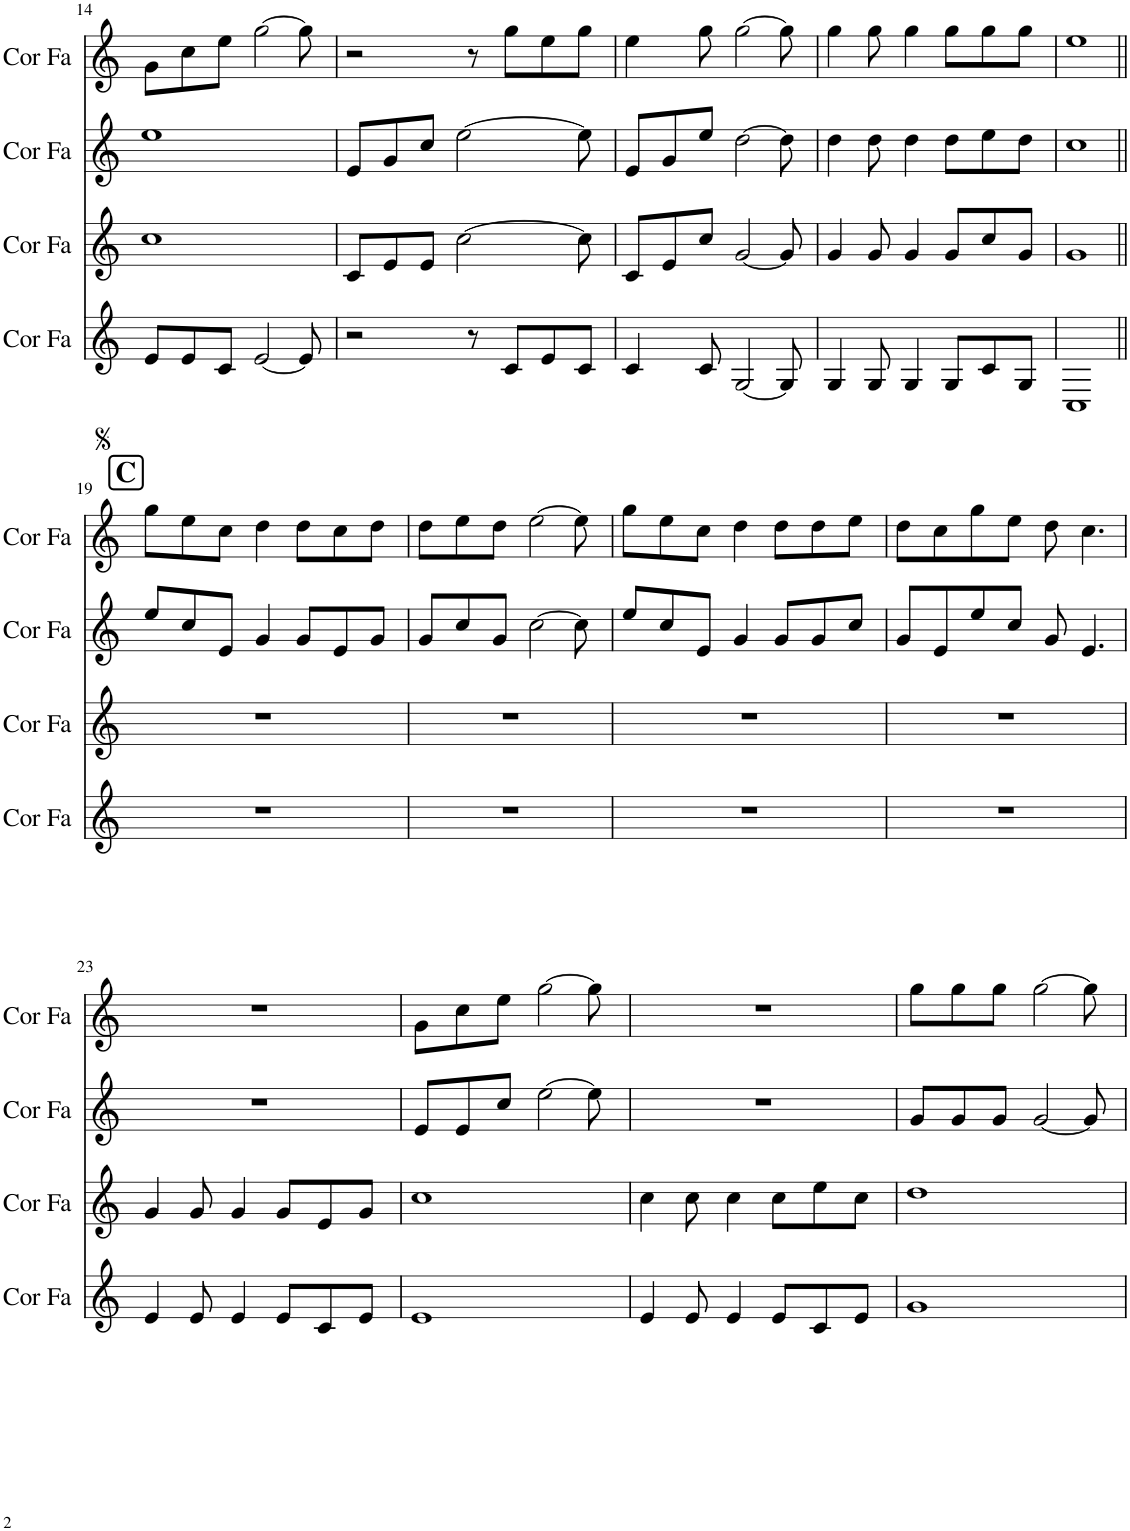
**kern	**kern	**kern	**kern
*part4	*part3	*part2	*part1
*staff4	*staff3	*staff2	*staff1
*I"Cor en Fa	*I"Cor en Fa	*I"Cor en Fa	*I"Cor en Fa
*I'Cor Fa	*I'Cor Fa	*I'Cor Fa	*I'Cor Fa
!!LO:PB:g=z
*clefG2	*clefG2	*clefG2	*clefG2
*Trd4c7	*Trd4c7	*Trd4c7	*Trd4c7
*k[]	*k[]	*k[]	*k[]
*M4/4	*M4/4	*M4/4	*M4/4
=14	=14	=14	=14
8e/L	1cc	1ee	8g\L
8e/	.	.	8cc\
8c/J	.	.	8ee\J
[2e/	.	.	[2gg\
8e/]	.	.	8gg\]
=15	=15	=15	=15
2r	8c/L	8e/L	2r
.	8e/	8g/	.
.	8e/J	8cc/J	.
.	[2cc\	[2ee\	.
8r	.	.	8r
8c/L	.	.	8gg\L
8e/	.	.	8ee\
8c/J	8cc\]	8ee\]	8gg\J
=16	=16	=16	=16
4c/	8c/L	8e/L	4ee\
.	8e/	8g/	.
8c/	8cc/J	8ee/J	8gg\
[2G/	[2g/	[2dd\	[2gg\
8G/]	8g/]	8dd\]	8gg\]
=17	=17	=17	=17
4G/	4g/	4dd\	4gg\
8G/	8g/	8dd\	8gg\
4G/	4g/	4dd\	4gg\
8G/L	8g/L	8dd\L	8gg\L
8c/	8cc/	8ee\	8gg\
8G/J	8g/J	8dd\J	8gg\J
=18	=18	=18	=18
1C	1g	1cc	1ee
!!LO:LB:g=z
!!LO:REH:place=s1:a:B:cj:fs=14:t=C
=19||	=19||	=19||	=19||
1r	1r	8ee/L	8gg\L
.	.	8cc/	8ee\
.	.	8e/J	8cc\J
.	.	4g/	4dd\
.	.	8g/L	8dd\L
.	.	8e/	8cc\
.	.	8g/J	8dd\J
=20	=20	=20	=20
1r	1r	8g/L	8dd\L
.	.	8cc/	8ee\
.	.	8g/J	8dd\J
.	.	[2cc\	[2ee\
.	.	8cc\]	8ee\]
=21	=21	=21	=21
1r	1r	8ee/L	8gg\L
.	.	8cc/	8ee\
.	.	8e/J	8cc\J
.	.	4g/	4dd\
.	.	8g/L	8dd\L
.	.	8g/	8dd\
.	.	8cc/J	8ee\J
=22	=22	=22	=22
1r	1r	8g/L	8dd\L
.	.	8e/	8cc\
.	.	8ee/	8gg\
.	.	8cc/J	8ee\J
.	.	8g/	8dd\
.	.	4.e/	4.cc\
!!LO:LB:g=z
=23	=23	=23	=23
4e/	4g/	1r	1r
8e/	8g/	.	.
4e/	4g/	.	.
8e/L	8g/L	.	.
8c/	8e/	.	.
8e/J	8g/J	.	.
=24	=24	=24	=24
1e	1cc	8e/L	8g\L
.	.	8e/	8cc\
.	.	8cc/J	8ee\J
.	.	[2ee\	[2gg\
.	.	8ee\]	8gg\]
=25	=25	=25	=25
4e/	4cc\	1r	1r
8e/	8cc\	.	.
4e/	4cc\	.	.
8e/L	8cc\L	.	.
8c/	8ee\	.	.
8e/J	8cc\J	.	.
=26	=26	=26	=26
1g	1dd	8g/L	8gg\L
.	.	8g/	8gg\
.	.	8g/J	8gg\J
.	.	[2g/	[2gg\
.	.	8g/]	8gg\]
=	=	=	=
*-	*-	*-	*-
